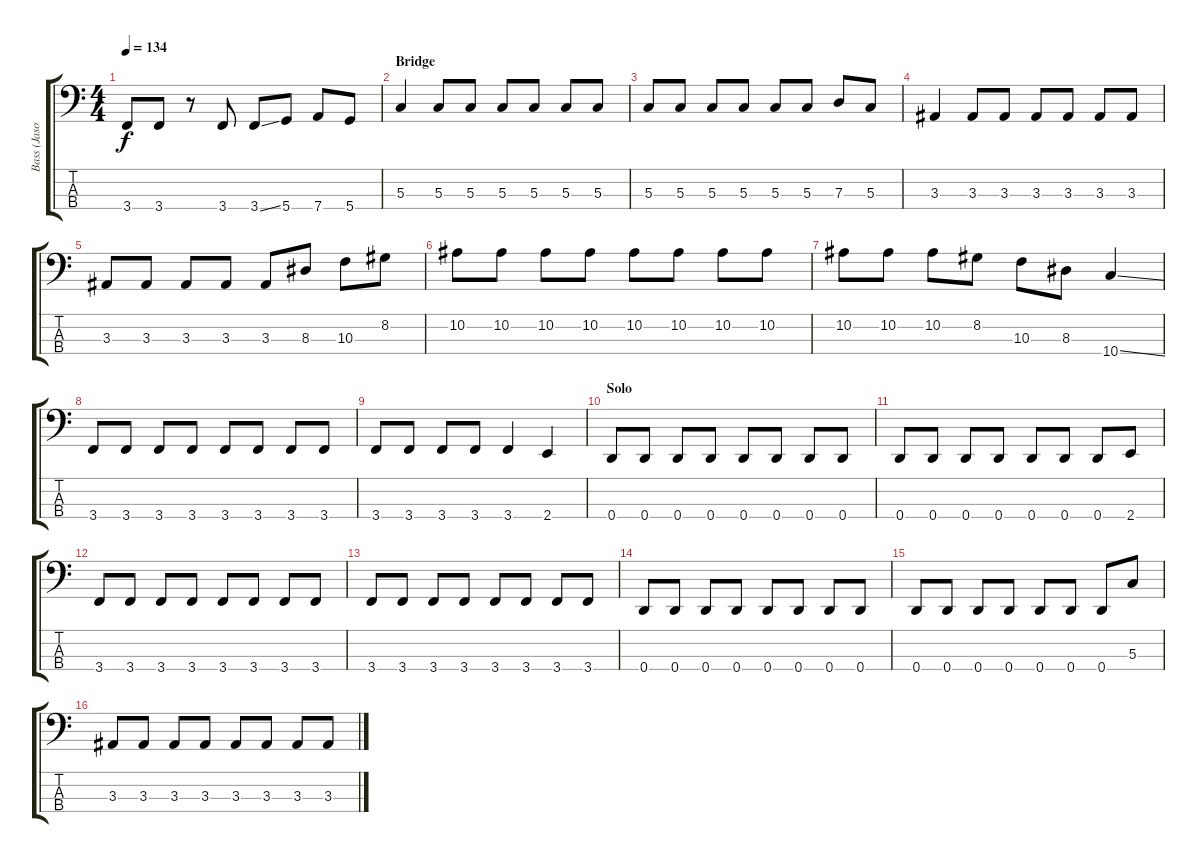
\track ("Bass (Jason)" "Bass (Jaso") {instrument electricbasspick}
\staff {score tabs}
\tuning (F2 C2 G1 D1) {hide}
\ts (4 4)
\tempo 134
\clef f4
\ks c
3.4.8{dy f} 3.4.8 r.8 3.4.8 3.4{ss}.8 5.4.8 7.4.8 5.4.8 |
\section ("" "Bridge")
5.3.4 5.3.8 5.3.8 5.3.8 5.3.8 5.3.8 5.3.8 |
5.3.8 5.3.8 5.3.8 5.3.8 5.3.8 5.3.8 7.3.8 5.3.8 |
3.3.4 3.3.8 3.3.8 3.3.8 3.3.8 3.3.8 3.3.8 |
3.3.8 3.3.8 3.3.8 3.3.8 3.3.8 8.3.8 10.3.8 8.2.8 |
10.2.8 10.2.8 10.2.8 10.2.8 10.2.8 10.2.8 10.2.8 10.2.8 |
10.2.8 10.2.8 10.2.8 8.2.8 10.3.8 8.3.8 10.4{ss}.4 |
3.4.8 3.4.8 3.4.8 3.4.8 3.4.8 3.4.8 3.4.8 3.4.8 |
3.4.8 3.4.8 3.4.8 3.4.8 3.4.4 2.4.4 |
\section ("" "Solo")
0.4.8 0.4.8 0.4.8 0.4.8 0.4.8 0.4.8 0.4.8 0.4.8 |
0.4.8 0.4.8 0.4.8 0.4.8 0.4.8 0.4.8 0.4.8 2.4.8 |
3.4.8 3.4.8 3.4.8 3.4.8 3.4.8 3.4.8 3.4.8 3.4.8 |
3.4.8 3.4.8 3.4.8 3.4.8 3.4.8 3.4.8 3.4.8 3.4.8 |
0.4.8 0.4.8 0.4.8 0.4.8 0.4.8 0.4.8 0.4.8 0.4.8 |
0.4.8 0.4.8 0.4.8 0.4.8 0.4.8 0.4.8 0.4.8 5.3.8 |
3.3.8 3.3.8 3.3.8 3.3.8 3.3.8 3.3.8 3.3.8 3.3.8
